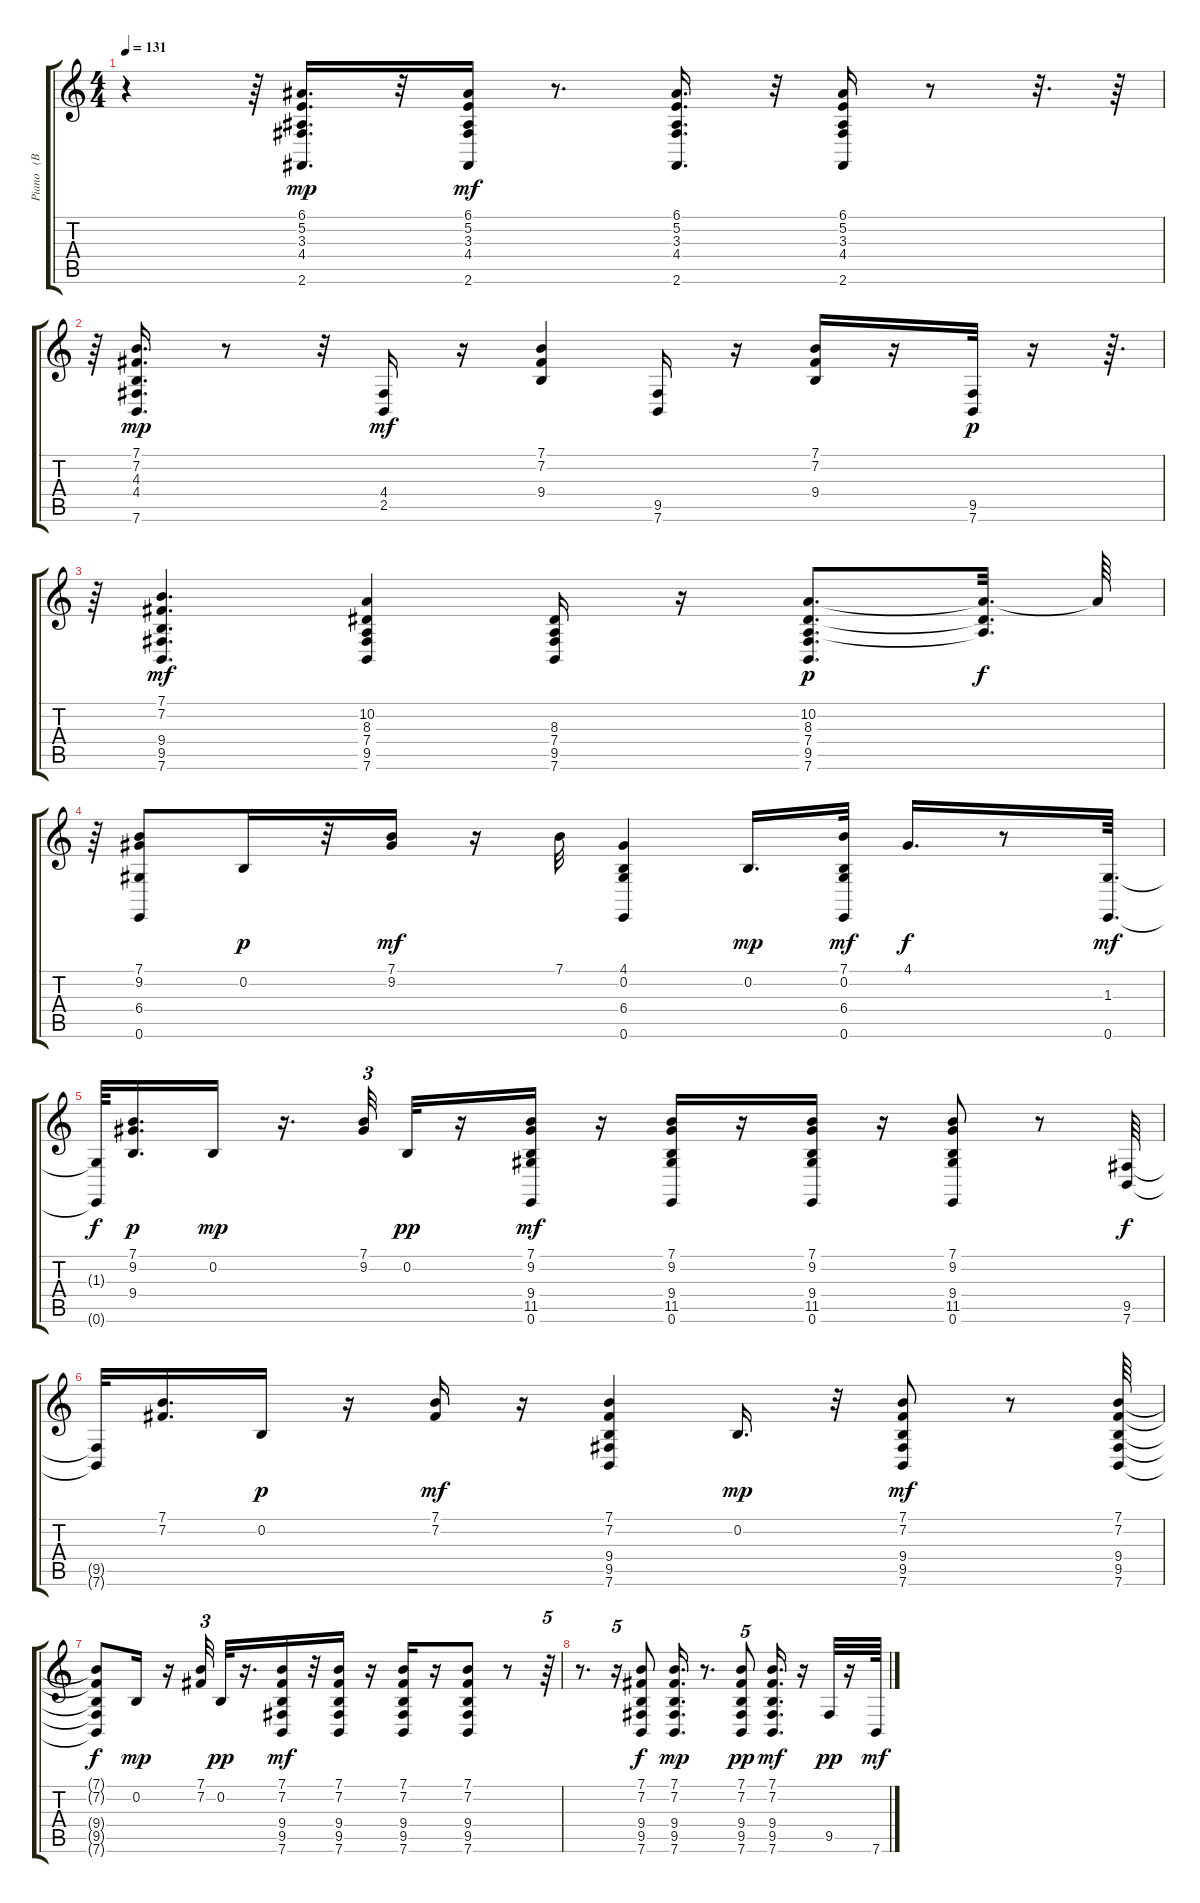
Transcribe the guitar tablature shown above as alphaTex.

\track ("Piano   (BB)" "Piano   (B") {instrument acousticgrandpiano}
\staff {score tabs}
\tuning (E4 B3 G3 D3 A2 E2) {hide}
\ts (4 4)
\tempo 131
\clef g2
\ks c
r.4{dy pp} r.64 (6.1 5.2 3.3 4.4 2.6).16{d dy mp} r.32 (6.1 5.2 3.3 4.4 2.6).16{dy mf} r.8{d} (6.1 5.2 3.3 4.4 2.6).16{d} r.32 (6.1 5.2 3.3 4.4 2.6).16 r.8 r.32{d} r.64 |
r.64 (7.1 7.2 4.3 4.4 7.6).16{d dy mp} r.8 r.32 (4.4 2.5).16{dy mf} r.16 (7.1 7.2 9.4).4 (9.5 7.6).16 r.16 (7.1 7.2 9.4).16 r.16 (9.5 7.6).32{dy p} r.16 r.64{d} |
r.64 (7.1 7.2 9.4 9.5 7.6).4{d dy mf} (10.2 8.3 7.4 9.5 7.6).4 (8.3 7.4 9.5 7.6).16 r.16 (10.2 8.3 7.4 9.5 7.6).8{d dy p} (10.2{t} 8.3{t} 7.4{t}).32{d dy f} 10.2{t}.64 |
r.64 (7.1 9.2 6.4 0.6).8 0.2.16{dy p} r.32 (7.1 9.2).16{dy mf} r.16 7.1.32 (4.1 0.2 6.4 0.6).4 0.2.16{d dy mp} (7.1 0.2 6.4 0.6).32{dy mf} 4.1.16{d dy f} r.8 (1.3 0.6).64{d dy mf} |
(1.3{t} 0.6{t}).64{dy f} (7.1 9.2 9.4).16{d dy p} 0.2.16{dy mp} r.16{d} (7.1 9.2).32{tu (3 2)} 0.2.32{dy pp} r.16 (7.1 9.2 9.4 11.5 0.6).16{dy mf} r.16 (7.1 9.2 9.4 11.5 0.6).16 r.16 (7.1 9.2 9.4 11.5 0.6).16 r.16 (7.1 9.2 9.4 11.5 0.6).8 r.8 (9.5 7.6).64{dy f} |
(9.5{t} 7.6{t}).32 (7.1 7.2).16{d} 0.2.16{dy p} r.16 (7.1 7.2).16{dy mf} r.16 (7.1 7.2 9.4 9.5 7.6).4 0.2.16{d dy mp} r.32 (7.1 7.2 9.4 9.5 7.6).8{dy mf} r.8 (7.1 7.2 9.4 9.5 7.6).64 |
(7.1{t} 7.2{t} 9.4{t} 9.5{t} 7.6{t}).8{dy f} 0.2.16{dy mp} r.16 (7.1 7.2).32{tu (3 2)} 0.2.32{dy pp} r.16{d} (7.1 7.2 9.4 9.5 7.6).16{dy mf} r.32 (7.1 7.2 9.4 9.5 7.6).16 r.16 (7.1 7.2 9.4 9.5 7.6).16 r.16 (7.1 7.2 9.4 9.5 7.6).8 r.8 r.64{tu (5 4)} |
r.8{d} r.16{tu (5 4)} (7.1 7.2 9.4 9.5 7.6).8{dy f} (7.1 7.2 9.4 9.5 7.6).16{d dy mp} r.8{d} (7.1 7.2 9.4 9.5 7.6).8{tu (5 4) dy pp} (7.1 7.2 9.4 9.5 7.6).16{d dy mf} r.16 9.5.32{dy pp} r.16 7.6.64{dy mf}
